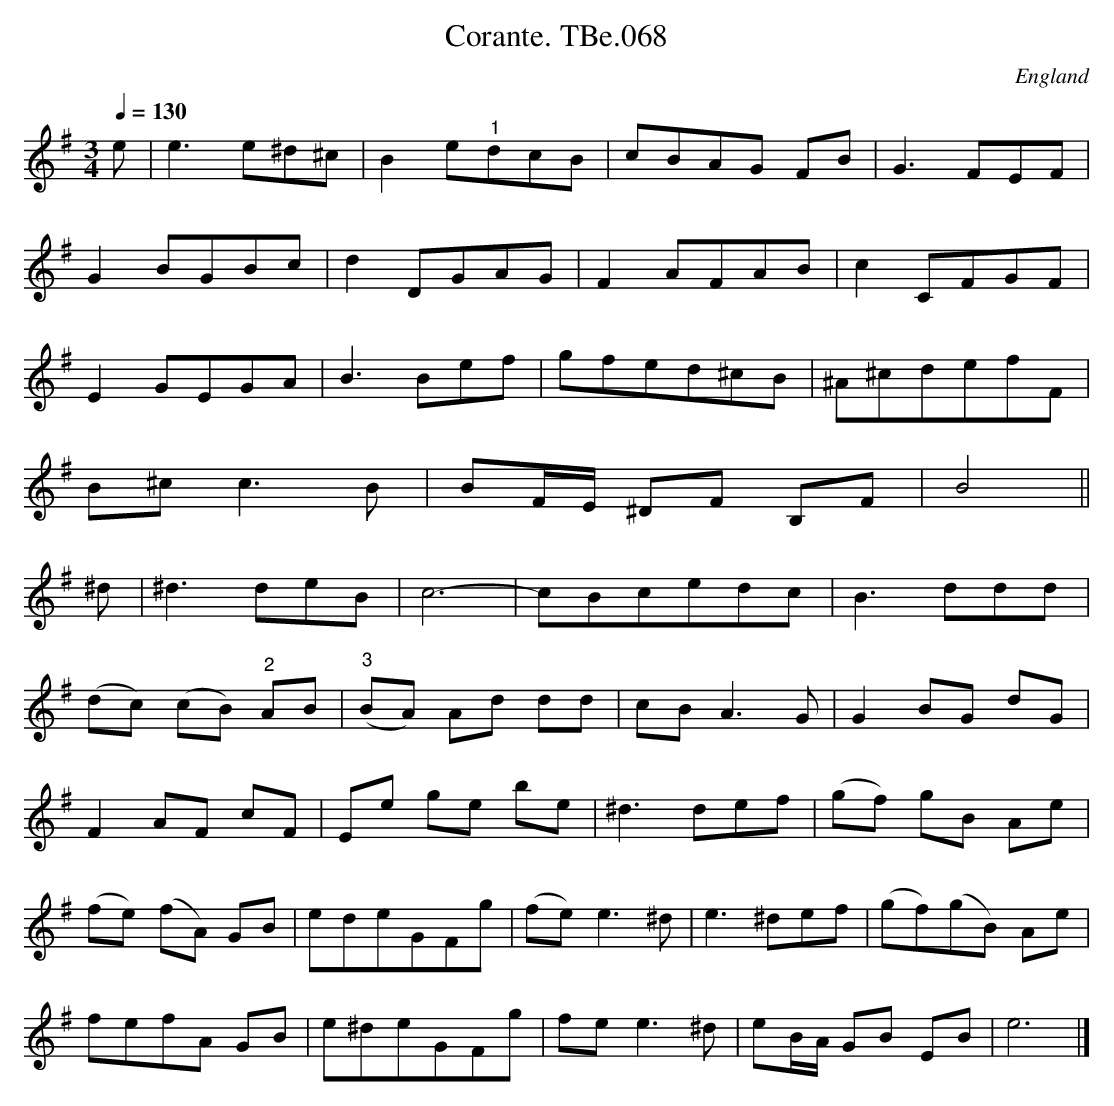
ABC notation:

X:1
T:Corante. TBe.068
M:3/4
L:1/8
Q:1/4=130
O:England
K:G major
e | e3 e^d^c | B2 e"^1"dcB | cBAG FB | G3 FEF | !
G2 BGBc | d2 DGAG | F2 AFAB |c2 CFGF |!
E2 GEGA | B3 Bef | gfed^cB | ^A^cdefF |!
B^c c3B | BF/E/ ^DF B,F | B4 ||!
^d | ^d3 deB | c6- | cBcedc | B3 ddd |!
(dc) (cB) "^2"AB | "^3"(BA) Ad dd | cB A3G | G2 BG dG |!
F2 AF cF | Ee ge be | ^d3 def | (gf) gB Ae |!
(fe) (fA) GB | edeGFg | (fe) e3 ^d | e3 ^def |\
(gf)(gB) Ae |!
fefA GB | e^deGFg | fe e3 ^d | eB/A/ GB EB | e6 |]
